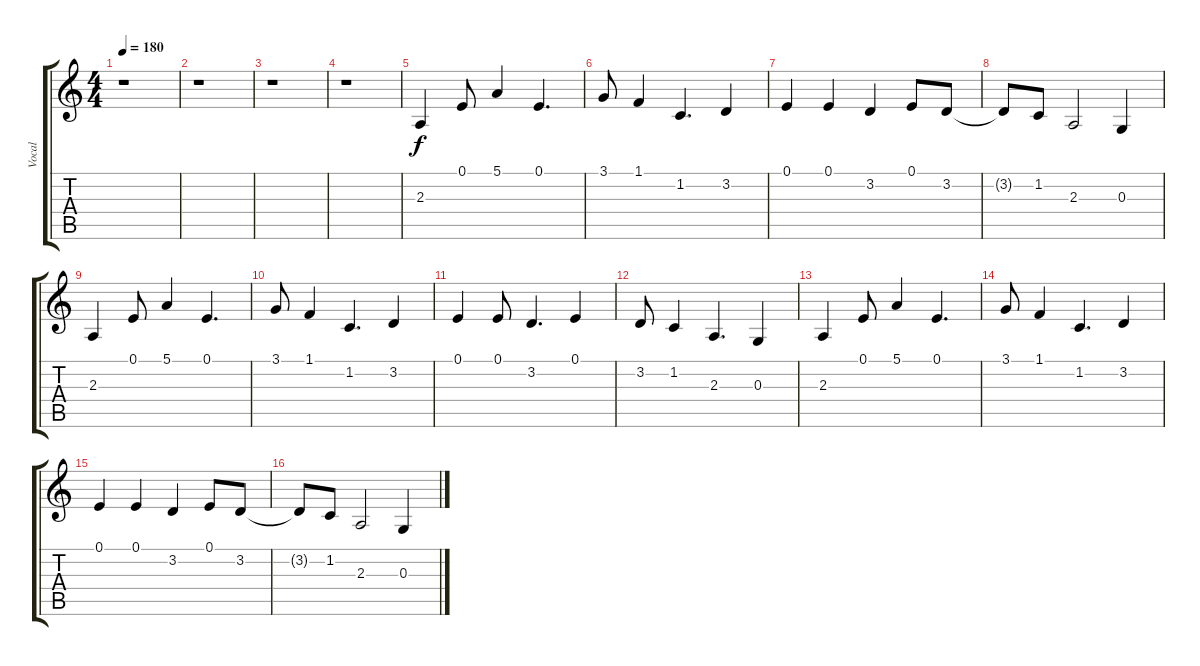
\track ("Vocal" "Vocal") {instrument oboe}
\staff {score tabs}
\tuning (E4 B3 G3 D3 A2 E2) {hide}
\ts (4 4)
\tempo 180
\clef g2
\ks c
r.1{dy f} |
r.1 |
r.1 |
r.1 |
2.3.4 0.1.8 5.1.4 0.1.4{d} |
3.1.8 1.1.4 1.2.4{d} 3.2.4 |
0.1.4 0.1.4 3.2.4 0.1.8 3.2.8 |
3.2{t}.8 1.2.8 2.3.2 0.3.4 |
2.3.4 0.1.8 5.1.4 0.1.4{d} |
3.1.8 1.1.4 1.2.4{d} 3.2.4 |
0.1.4 0.1.8 3.2.4{d} 0.1.4 |
3.2.8 1.2.4 2.3.4{d} 0.3.4 |
2.3.4 0.1.8 5.1.4 0.1.4{d} |
3.1.8 1.1.4 1.2.4{d} 3.2.4 |
0.1.4 0.1.4 3.2.4 0.1.8 3.2.8 |
3.2{t}.8 1.2.8 2.3.2 0.3.4
